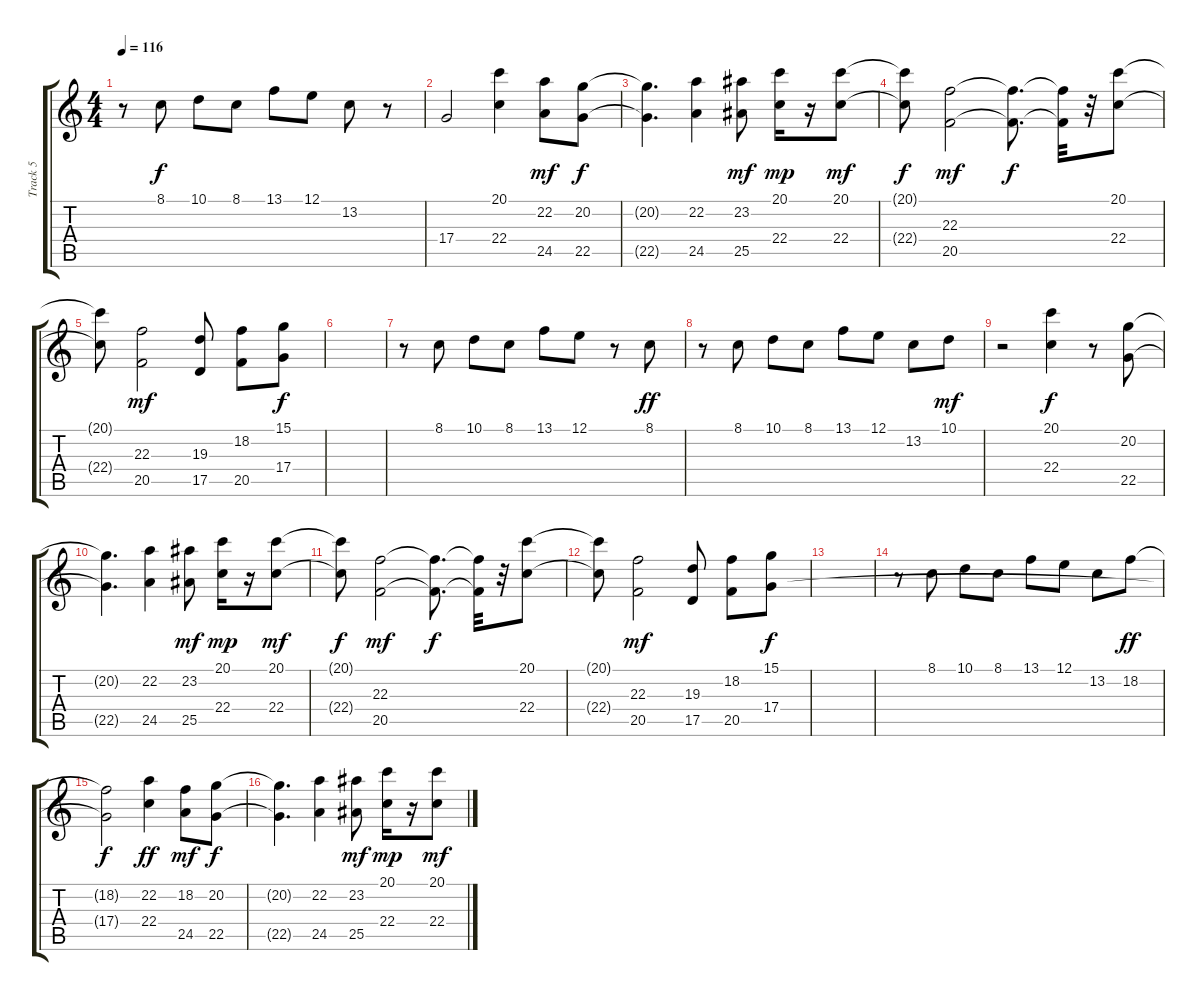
\track ("Track 5" "Track 5") {instrument electricgrandpiano}
\staff {score tabs}
\tuning (E4 B3 G3 D3 A2 E2) {hide}
\ts (4 4)
\tempo 116
\clef g2
\ks c
r.8{dy f instrument electricgrandpiano} 8.1.8 10.1.8 8.1.8 13.1.8 12.1.8 13.2.8 r.8 |
17.4{t}.2{instrument electricgrandpiano} (20.1 22.4).4 (22.2 24.5).8{dy mf} (20.2 22.5).8{dy f} |
(20.2{t} 22.5{t}).4{d} (22.2 24.5).4 (23.2 25.5).8{dy mf} (20.1 22.4).16{dy mp} r.16 (20.1 22.4).8{dy mf} |
(20.1{t} 22.4{t}).8{dy f} (22.3 20.5).2{dy mf} (22.3{t} 20.5{t}).8{d dy f} (22.3{t} 20.5{t}).32 r.32 (20.1 22.4).8 |
(20.1{t} 22.4{t}).8 (22.3 20.5).2{dy mf} (19.3 17.5).8 (18.2 20.5).8 (15.1 17.4).8{dy f} |
|
r.8{instrument electricgrandpiano} 8.1.8 10.1.8 8.1.8 13.1.8 12.1.8 r.8 8.1.8{dy ff} |
r.8{instrument electricgrandpiano} 8.1.8 10.1.8 8.1.8 13.1.8 12.1.8 13.2.8 10.1.8{dy mf} |
r.2{instrument electricgrandpiano} (20.1 22.4).4{dy f} r.8 (20.2 22.5).8 |
(20.2{t} 22.5{t}).4{d} (22.2 24.5).4 (23.2 25.5).8{dy mf} (20.1 22.4).16{dy mp} r.16 (20.1 22.4).8{dy mf} |
(20.1{t} 22.4{t}).8{dy f} (22.3 20.5).2{dy mf} (22.3{t} 20.5{t}).8{d dy f} (22.3{t} 20.5{t}).32 r.32 (20.1 22.4).8 |
(20.1{t} 22.4{t}).8 (22.3 20.5).2{dy mf} (19.3 17.5).8 (18.2 20.5).8 (15.1 17.4).8{dy f} |
|
r.8{instrument electricgrandpiano} 8.1.8 10.1.8 8.1.8 13.1.8 12.1.8 13.2.8 18.2.8{dy ff} |
(18.2{t} 17.4{t}).2{dy f instrument electricgrandpiano} (22.2 22.4).4{dy ff} (18.2 24.5).8{dy mf} (20.2 22.5).8{dy f} |
(20.2{t} 22.5{t}).4{d} (22.2 24.5).4 (23.2 25.5).8{dy mf} (20.1 22.4).16{dy mp} r.16 (20.1 22.4).8{dy mf}
